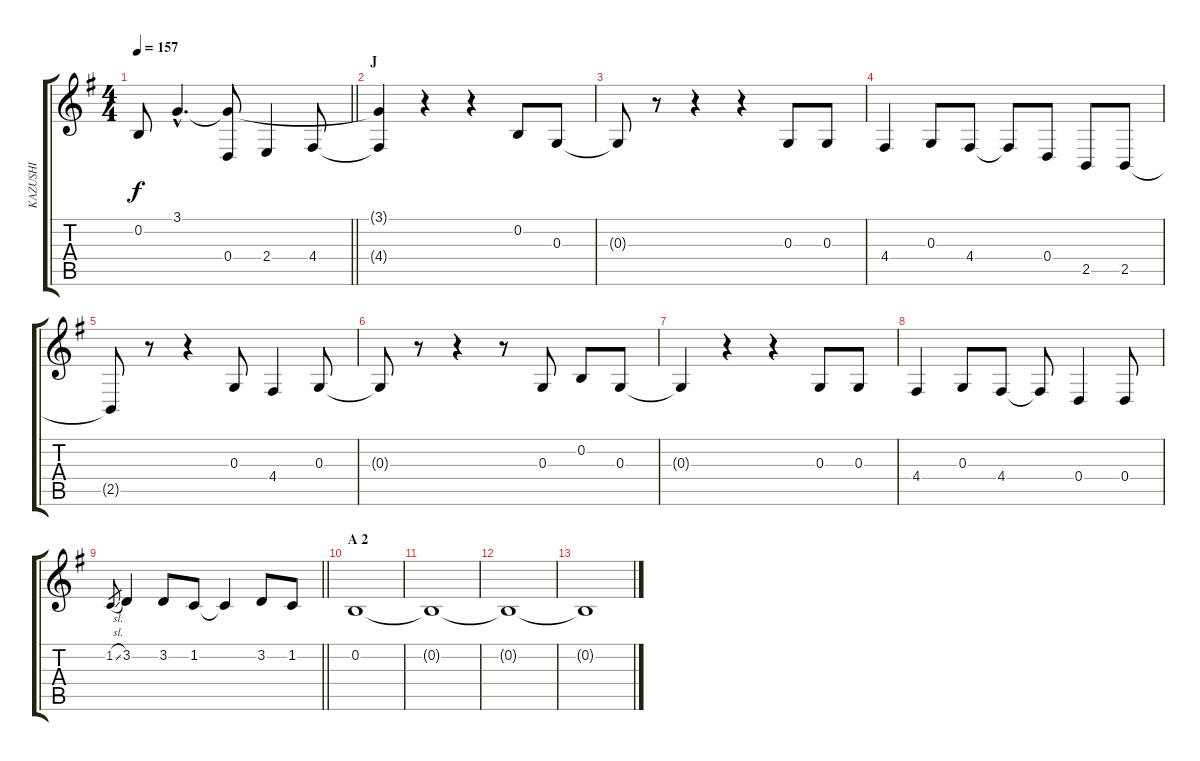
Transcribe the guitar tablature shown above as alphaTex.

\track ("KAZUSHI" "KAZUSHI") {instrument oboe}
\staff {score tabs}
\tuning (E4 B3 G3 D3 A2 E2) {hide}
\ts (4 4)
\tempo 157
\clef g2
\barLineRight lightlight
\ks g
0.2{t}.8{dy f} 3.1{hac}.4{d} (3.1{t} 0.4).8 2.4.4 4.4.8 |
\section ("" "J")
(3.1{t} 4.4{t}).4 r.4 r.4 0.2.8 0.3.8 |
0.3{t}.8 r.8 r.4 r.4 0.3.8 0.3.8 |
4.4.4 0.3.8 4.4.8 4.4{t}.8 0.4.8 2.5.8 2.5.8 |
2.5{t}.8 r.8 r.4 0.3.8 4.4.4 0.3.8 |
0.3{t}.8 r.8 r.4 r.8 0.3.8 0.2.8 0.3.8 |
0.3{t}.4 r.4 r.4 0.3.8 0.3.8 |
4.4.4 0.3.8 4.4.8 4.4{t}.8 0.4.4 0.4.8 |
\barLineRight lightlight
1.2{sl}.8{gr} 3.2.4 3.2.8 1.2.8 1.2{t}.4 3.2.8 1.2.8 |
\section ("" "A 2")
0.2.1 |
0.2{t}.1 |
0.2{t}.1 |
0.2{t}.1
